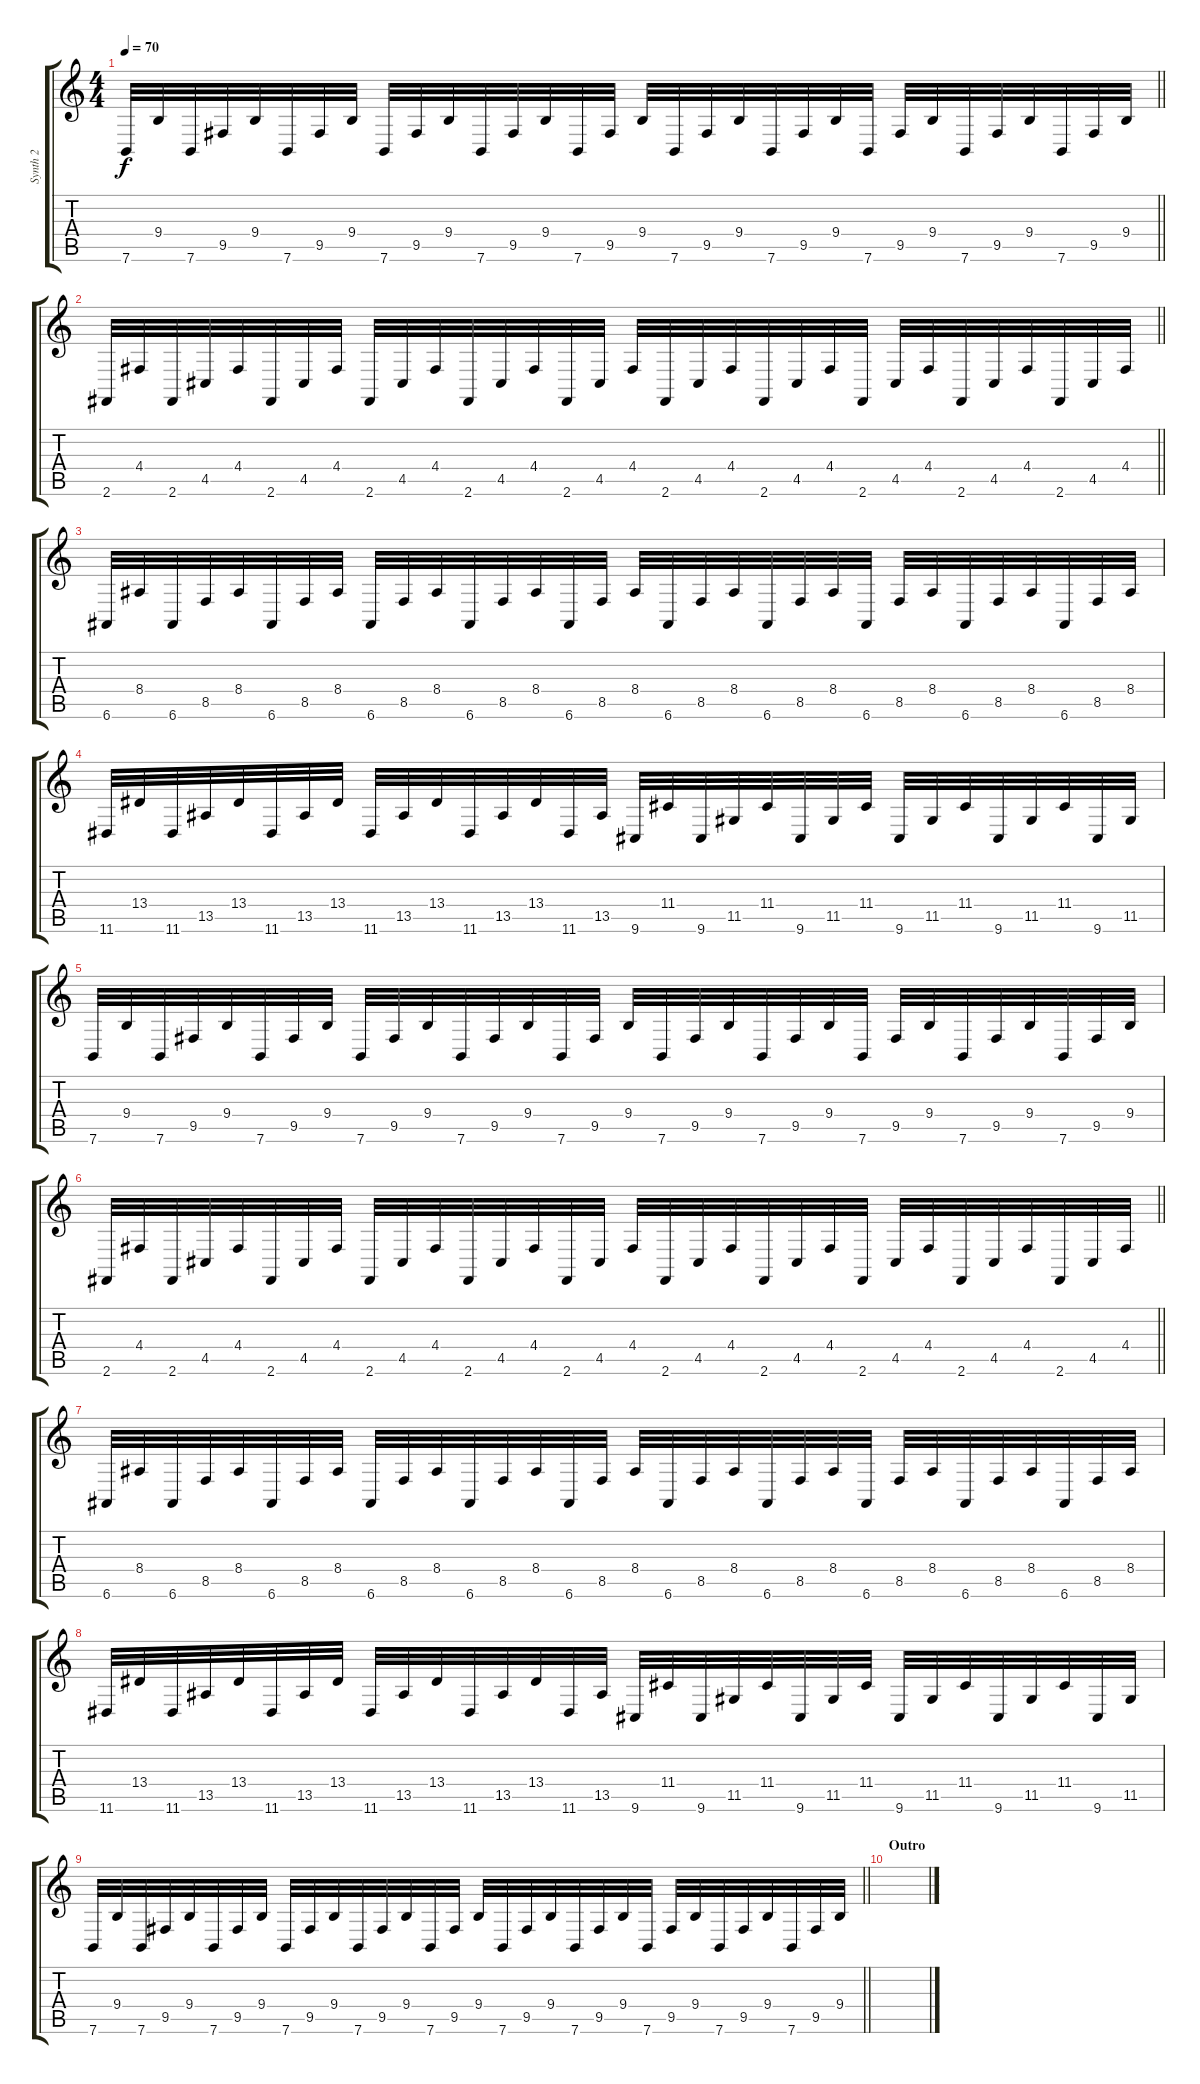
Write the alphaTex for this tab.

\track ("Synth 2" "Synth 2") {instrument lead2sawtooth}
\staff {score tabs}
\tuning (E4 B3 G3 D3 A2 E2) {hide}
\ts (4 4)
\tempo 70
\clef g2
\barLineRight lightlight
\ks c
7.6.32{dy f} 9.4.32 7.6.32 9.5.32 9.4.32 7.6.32 9.5.32 9.4.32 7.6.32 9.5.32 9.4.32 7.6.32 9.5.32 9.4.32 7.6.32 9.5.32 9.4.32 7.6.32 9.5.32 9.4.32 7.6.32 9.5.32 9.4.32 7.6.32 9.5.32 9.4.32 7.6.32 9.5.32 9.4.32 7.6.32 9.5.32 9.4.32 |
\section ("" "")
\barLineRight lightlight
2.6.32 4.4.32 2.6.32 4.5.32 4.4.32 2.6.32 4.5.32 4.4.32 2.6.32 4.5.32 4.4.32 2.6.32 4.5.32 4.4.32 2.6.32 4.5.32 4.4.32 2.6.32 4.5.32 4.4.32 2.6.32 4.5.32 4.4.32 2.6.32 4.5.32 4.4.32 2.6.32 4.5.32 4.4.32 2.6.32 4.5.32 4.4.32 |
6.6.32 8.4.32 6.6.32 8.5.32 8.4.32 6.6.32 8.5.32 8.4.32 6.6.32 8.5.32 8.4.32 6.6.32 8.5.32 8.4.32 6.6.32 8.5.32 8.4.32 6.6.32 8.5.32 8.4.32 6.6.32 8.5.32 8.4.32 6.6.32 8.5.32 8.4.32 6.6.32 8.5.32 8.4.32 6.6.32 8.5.32 8.4.32 |
11.6.32 13.4.32 11.6.32 13.5.32 13.4.32 11.6.32 13.5.32 13.4.32 11.6.32 13.5.32 13.4.32 11.6.32 13.5.32 13.4.32 11.6.32 13.5.32 9.6.32 11.4.32 9.6.32 11.5.32 11.4.32 9.6.32 11.5.32 11.4.32 9.6.32 11.5.32 11.4.32 9.6.32 11.5.32 11.4.32 9.6.32 11.5.32 |
7.6.32 9.4.32 7.6.32 9.5.32 9.4.32 7.6.32 9.5.32 9.4.32 7.6.32 9.5.32 9.4.32 7.6.32 9.5.32 9.4.32 7.6.32 9.5.32 9.4.32 7.6.32 9.5.32 9.4.32 7.6.32 9.5.32 9.4.32 7.6.32 9.5.32 9.4.32 7.6.32 9.5.32 9.4.32 7.6.32 9.5.32 9.4.32 |
\barLineRight lightlight
2.6.32 4.4.32 2.6.32 4.5.32 4.4.32 2.6.32 4.5.32 4.4.32 2.6.32 4.5.32 4.4.32 2.6.32 4.5.32 4.4.32 2.6.32 4.5.32 4.4.32 2.6.32 4.5.32 4.4.32 2.6.32 4.5.32 4.4.32 2.6.32 4.5.32 4.4.32 2.6.32 4.5.32 4.4.32 2.6.32 4.5.32 4.4.32 |
6.6.32 8.4.32 6.6.32 8.5.32 8.4.32 6.6.32 8.5.32 8.4.32 6.6.32 8.5.32 8.4.32 6.6.32 8.5.32 8.4.32 6.6.32 8.5.32 8.4.32 6.6.32 8.5.32 8.4.32 6.6.32 8.5.32 8.4.32 6.6.32 8.5.32 8.4.32 6.6.32 8.5.32 8.4.32 6.6.32 8.5.32 8.4.32 |
11.6.32 13.4.32 11.6.32 13.5.32 13.4.32 11.6.32 13.5.32 13.4.32 11.6.32 13.5.32 13.4.32 11.6.32 13.5.32 13.4.32 11.6.32 13.5.32 9.6.32 11.4.32 9.6.32 11.5.32 11.4.32 9.6.32 11.5.32 11.4.32 9.6.32 11.5.32 11.4.32 9.6.32 11.5.32 11.4.32 9.6.32 11.5.32 |
\barLineRight lightlight
7.6.32 9.4.32 7.6.32 9.5.32 9.4.32 7.6.32 9.5.32 9.4.32 7.6.32 9.5.32 9.4.32 7.6.32 9.5.32 9.4.32 7.6.32 9.5.32 9.4.32 7.6.32 9.5.32 9.4.32 7.6.32 9.5.32 9.4.32 7.6.32 9.5.32 9.4.32 7.6.32 9.5.32 9.4.32 7.6.32 9.5.32 9.4.32 |
\section ("" "Outro")
